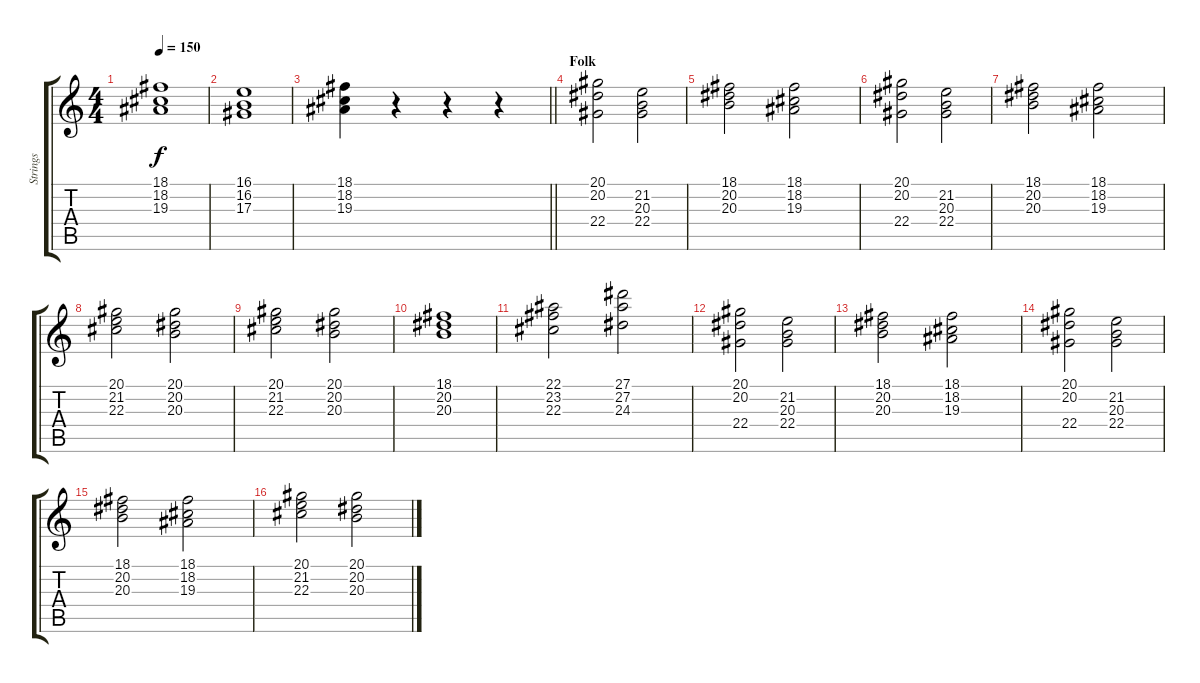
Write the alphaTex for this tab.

\track ("Strings" "Strings") {instrument stringensemble1}
\staff {score tabs}
\tuning (C4 G3 Eb3 Bb2 F2 C2) {hide}
\ts (4 4)
\tempo 150
\clef g2
\ks c
(18.1 18.2 19.3).1{dy f} |
(16.1 16.2 17.3).1 |
\barLineRight lightlight
(18.1 18.2 19.3).4 r.4 r.4 r.4 |
\section ("" "Folk")
(20.1 20.2 22.4).2 (21.2 20.3 22.4).2 |
(18.1 20.2 20.3).2 (18.1 18.2 19.3).2 |
(20.1 20.2 22.4).2 (21.2 20.3 22.4).2 |
(18.1 20.2 20.3).2 (18.1 18.2 19.3).2 |
(20.1 21.2 22.3).2 (20.1 20.2 20.3).2 |
(20.1 21.2 22.3).2 (20.1 20.2 20.3).2 |
(18.1 20.2 20.3).1 |
(22.1 23.2 22.3).2 (27.1 27.2 24.3).2 |
(20.1 20.2 22.4).2 (21.2 20.3 22.4).2 |
(18.1 20.2 20.3).2 (18.1 18.2 19.3).2 |
(20.1 20.2 22.4).2 (21.2 20.3 22.4).2 |
(18.1 20.2 20.3).2 (18.1 18.2 19.3).2 |
(20.1 21.2 22.3).2 (20.1 20.2 20.3).2
